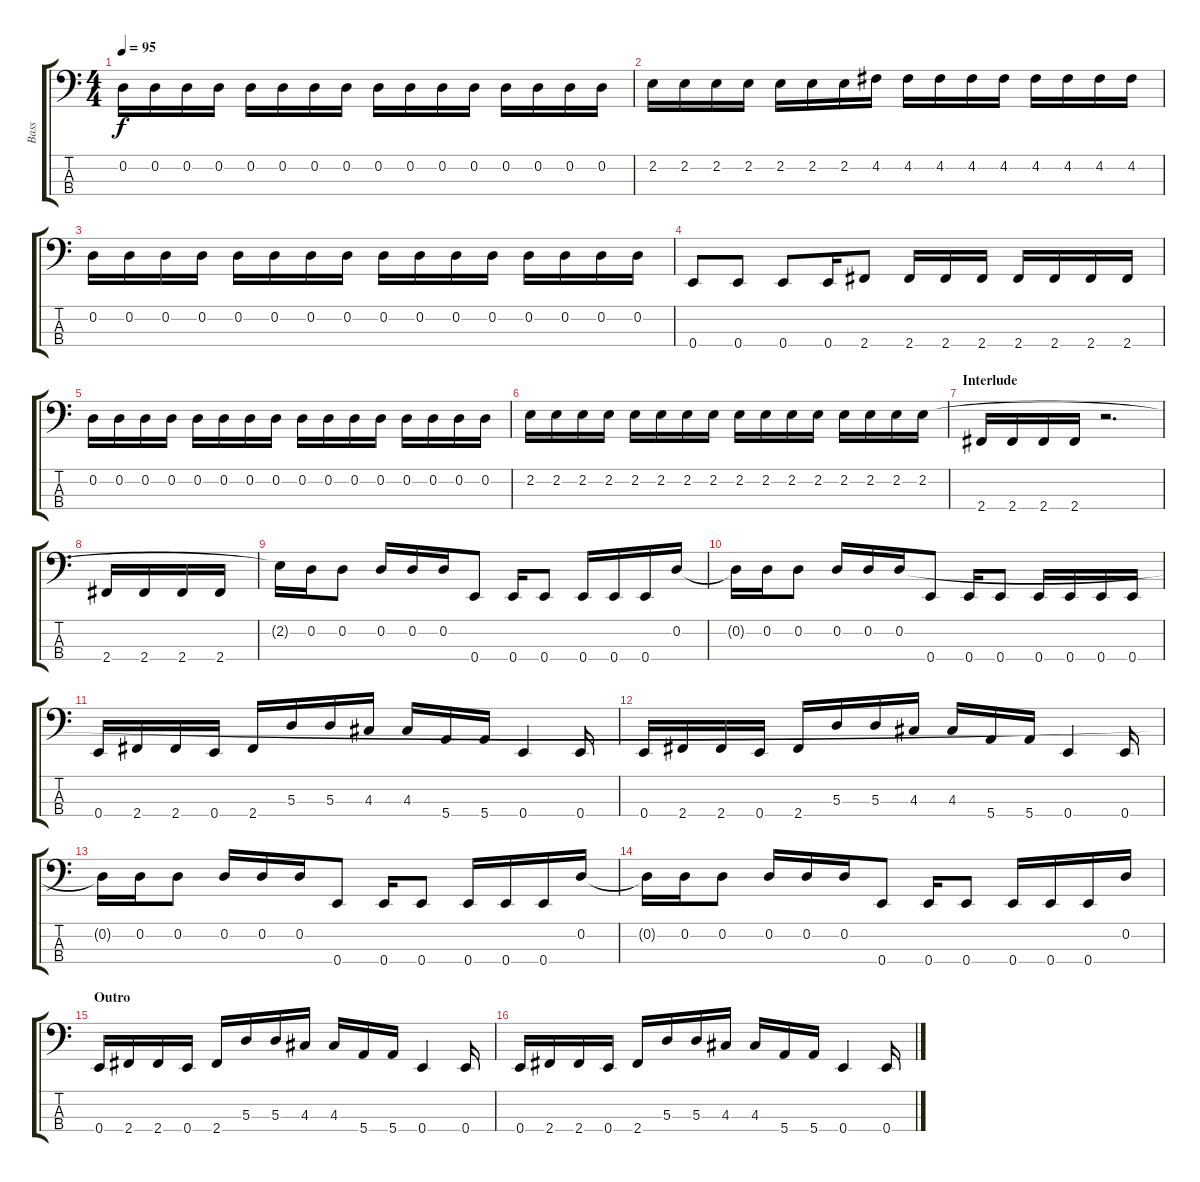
\track ("Bass" "Bass") {instrument electricbassfinger}
\staff {score tabs}
\tuning (G2 D2 A1 E1) {hide}
\ts (4 4)
\tempo 95
\clef f4
\ks c
0.2.16{dy f} 0.2.16 0.2.16 0.2.16 0.2.16 0.2.16 0.2.16 0.2.16 0.2.16 0.2.16 0.2.16 0.2.16 0.2.16 0.2.16 0.2.16 0.2.16 |
2.2.16 2.2.16 2.2.16 2.2.16 2.2.16 2.2.16 2.2.16 4.2.16 4.2.16 4.2.16 4.2.16 4.2.16 4.2.16 4.2.16 4.2.16 4.2.16 |
0.2.16 0.2.16 0.2.16 0.2.16 0.2.16 0.2.16 0.2.16 0.2.16 0.2.16 0.2.16 0.2.16 0.2.16 0.2.16 0.2.16 0.2.16 0.2.16 |
0.4.8 0.4.8 0.4.8 0.4.16 2.4.8 2.4.16 2.4.16 2.4.16 2.4.16 2.4.16 2.4.16 2.4.16 |
0.2.16 0.2.16 0.2.16 0.2.16 0.2.16 0.2.16 0.2.16 0.2.16 0.2.16 0.2.16 0.2.16 0.2.16 0.2.16 0.2.16 0.2.16 0.2.16 |
2.2.16 2.2.16 2.2.16 2.2.16 2.2.16 2.2.16 2.2.16 2.2.16 2.2.16 2.2.16 2.2.16 2.2.16 2.2.16 2.2.16 2.2.16 2.2.16 |
\section ("" "Interlude")
2.4.16 2.4.16 2.4.16 2.4.16 r.2{d} |
2.4.16 2.4.16 2.4.16 2.4.16 |
2.2{t}.16 0.2.16 0.2.8 0.2.16 0.2.16 0.2.16 0.4.8 0.4.16 0.4.8 0.4.16 0.4.16 0.4.16 0.2.16 |
0.2{t}.16 0.2.16 0.2.8 0.2.16 0.2.16 0.2.16 0.4.8 0.4.16 0.4.8 0.4.16 0.4.16 0.4.16 0.4.16 |
0.4.16 2.4.16 2.4.16 0.4.16 2.4.16 5.3.16 5.3.16 4.3.16 4.3.16 5.4.16 5.4.16 0.4.4 0.4.16 |
0.4.16 2.4.16 2.4.16 0.4.16 2.4.16 5.3.16 5.3.16 4.3.16 4.3.16 5.4.16 5.4.16 0.4.4 0.4.16 |
0.2{t}.16 0.2.16 0.2.8 0.2.16 0.2.16 0.2.16 0.4.8 0.4.16 0.4.8 0.4.16 0.4.16 0.4.16 0.2.16 |
0.2{t}.16 0.2.16 0.2.8 0.2.16 0.2.16 0.2.16 0.4.8 0.4.16 0.4.8 0.4.16 0.4.16 0.4.16 0.2.16 |
\section ("" "Outro")
0.4.16 2.4.16 2.4.16 0.4.16 2.4.16 5.3.16 5.3.16 4.3.16 4.3.16 5.4.16 5.4.16 0.4.4 0.4.16 |
0.4.16 2.4.16 2.4.16 0.4.16 2.4.16 5.3.16 5.3.16 4.3.16 4.3.16 5.4.16 5.4.16 0.4.4 0.4.16
